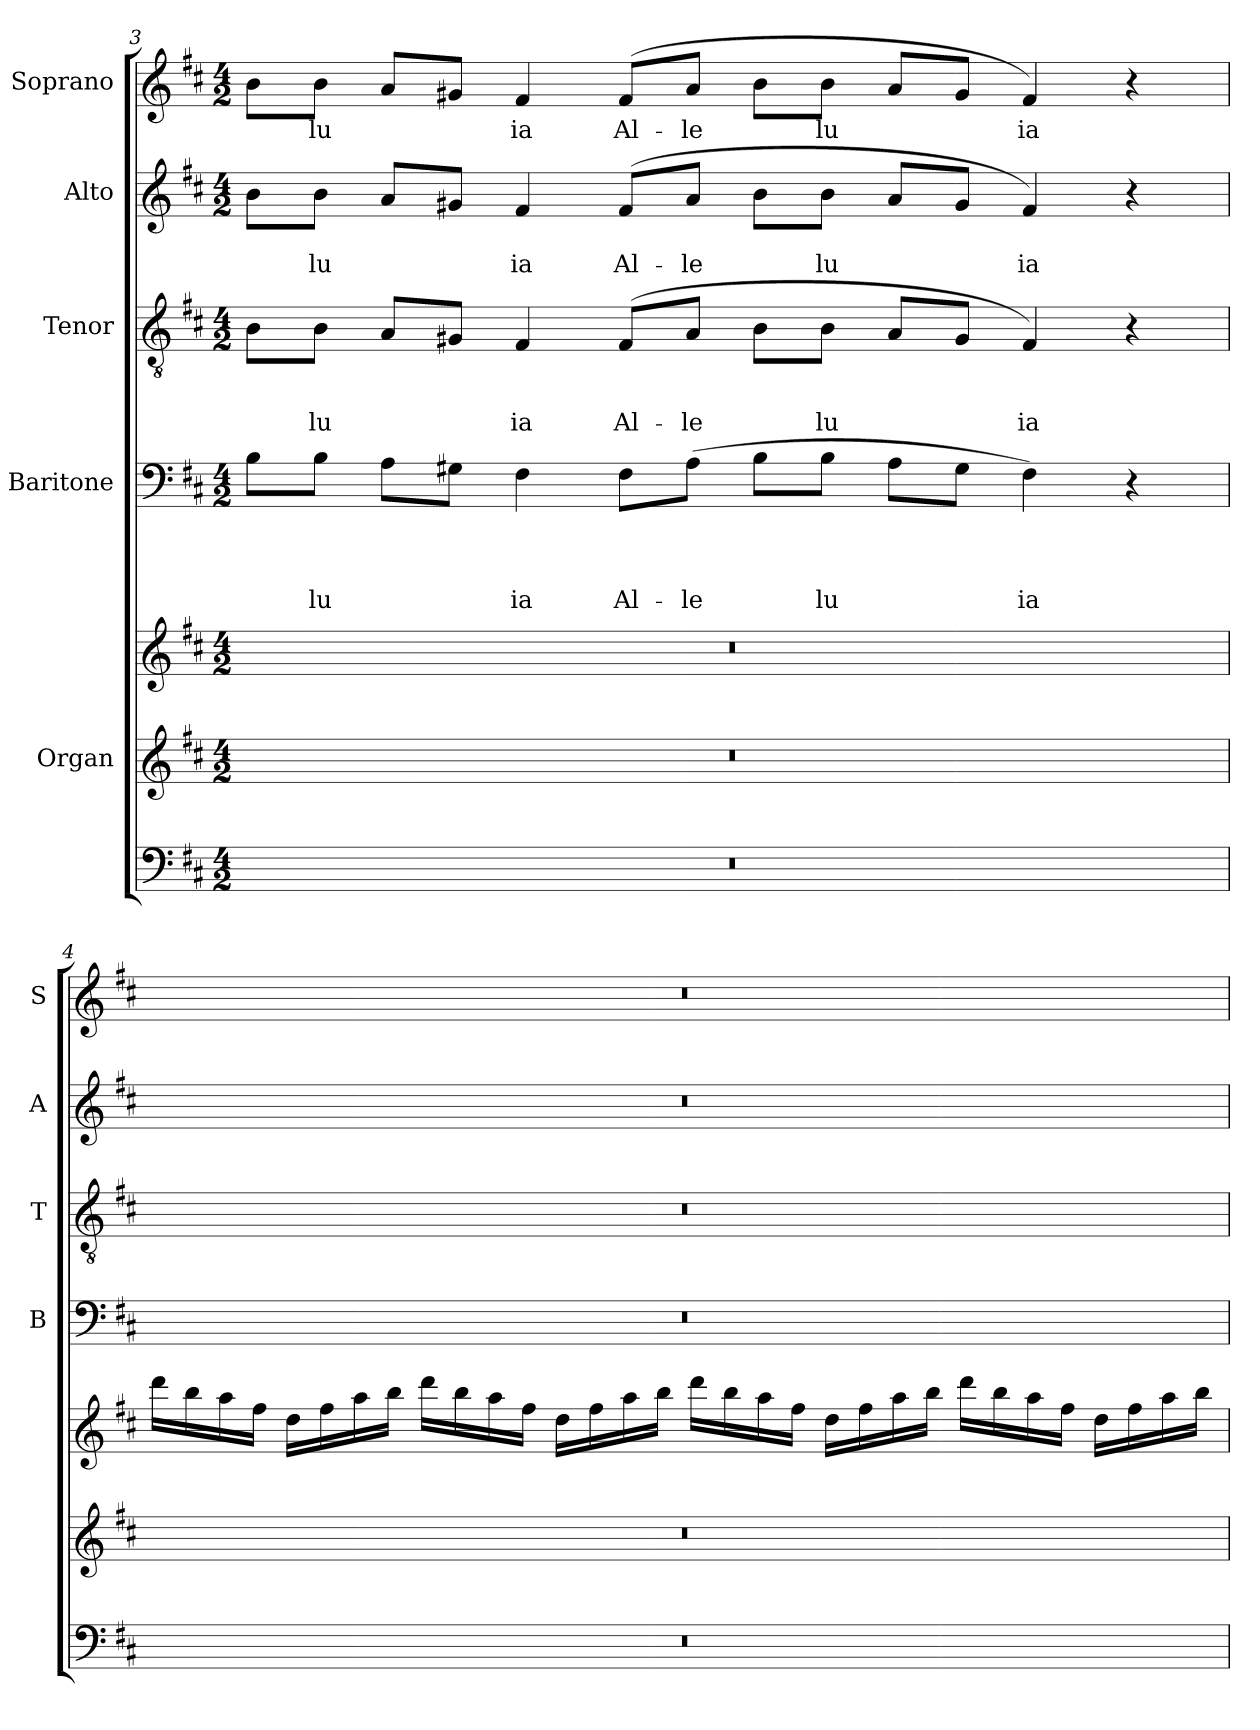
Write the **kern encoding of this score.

**kern	**kern	**kern	**kern	**text	**text	**text	**text	**kern	**text	**text	**text	**kern	**text	**text	**kern	**text
*part6	*part5	*part5	*part4	*part4	*part4	*part4	*part4	*part3	*part3	*part3	*part3	*part2	*part2	*part2	*part1	*part1
*staff7	*staff6	*staff5	*staff4	*staff4	*staff4	*staff4	*staff4	*staff3	*staff3	*staff3	*staff3	*staff2	*staff2	*staff2	*staff1	*staff1
*	*I"Organ	*	*I"Baritone	*	*	*	*	*I"Tenor	*	*	*	*I"Alto	*	*	*I"Soprano	*
*	*	*	*I'B	*	*	*	*	*I'T	*	*	*	*I'A	*	*	*I'S	*
*clefF4	*clefG2	*clefG2	*clefF4	*	*	*	*	*clefGv2	*	*	*	*clefG2	*	*	*clefG2	*
*k[f#c#]	*k[f#c#]	*k[f#c#]	*k[f#c#]	*	*	*	*	*k[f#c#]	*	*	*	*k[f#c#]	*	*	*k[f#c#]	*
*D:	*D:	*D:	*D:	*	*	*	*	*D:	*	*	*	*D:	*	*	*D:	*
*M4/2	*M4/2	*M4/2	*M4/2	*	*	*	*	*M4/2	*	*	*	*M4/2	*	*	*M4/2	*
=3	=3	=3	=3	=3	=3	=3	=3	=3	=3	=3	=3	=3	=3	=3	=3	=3
!LO:N:vis=1	!LO:N:vis=1	!LO:N:vis=1	!	!	!	!	!	!	!	!	!	!	!	!	!	!
0r	0r	0r	8B\L	.	.	.	.	8B\L	.	.	.	8b\L	.	.	8b\L	.
!	!	!	!	!	!	!	!LO:LY:b	!	!	!	!LO:LY:b	!	!	!LO:LY:b	!	!LO:LY:b
.	.	.	8B\J	.	.	.	lu	8B\J	.	.	lu	8b\J	.	lu	8b\J	lu
.	.	.	8A\L	.	.	.	.	8A/L	.	.	.	8a/L	.	.	8a/L	.
.	.	.	8G#X\J	.	.	.	.	8G#X/J	.	.	.	8g#X/J	.	.	8g#X/J	.
!	!	!	!	!	!	!	!LO:LY:b	!	!	!	!LO:LY:b	!	!	!LO:LY:b	!	!LO:LY:b
.	.	.	4F#\	.	.	.	ia	4F#/	.	.	ia	4f#/	.	ia	4f#/	ia
!	!	!	!	!	!	!	!LO:LY:b	!	!	!	!LO:LY:b	!	!	!LO:LY:b	!	!LO:LY:b
.	.	.	8F#\L	.	.	.	Al-	(>8F#/L	.	.	Al-	(>8f#/L	.	Al-	(>8f#/L	Al-
!	!	!	!	!	!	!	!LO:LY:b:rj	!	!	!	!LO:LY:b:rj	!	!	!LO:LY:b:rj	!	!LO:LY:b:rj
.	.	.	(>8A\J	.	.	.	-le	8A/J	.	.	-le	8a/J	.	-le	8a/J	-le
.	.	.	8B\L	.	.	.	.	8B\L	.	.	.	8b\L	.	.	8b\L	.
!	!	!	!	!	!	!	!LO:LY:b	!	!	!	!LO:LY:b	!	!	!LO:LY:b	!	!LO:LY:b
.	.	.	8B\J	.	.	.	lu	8B\J	.	.	lu	8b\J	.	lu	8b\J	lu
.	.	.	8A\L	.	.	.	.	8A/L	.	.	.	8a/L	.	.	8a/L	.
.	.	.	8G#\J	.	.	.	.	8G#/J	.	.	.	8g#/J	.	.	8g#/J	.
!	!	!	!	!	!	!	!LO:LY:b	!	!	!	!LO:LY:b	!	!	!LO:LY:b	!	!LO:LY:b
.	.	.	4F#\)	.	.	.	ia	4F#/)	.	.	ia	4f#/)	.	ia	4f#/)	ia
.	.	.	4r	.	.	.	.	4r	.	.	.	4r	.	.	4r	.
!!LO:LB:g=z
=4	=4	=4	=4	=4	=4	=4	=4	=4	=4	=4	=4	=4	=4	=4	=4	=4
!LO:N:vis=1	!LO:N:vis=1	!	!LO:N:vis=1	!	!	!	!	!LO:N:vis=1	!	!	!	!LO:N:vis=1	!	!	!LO:N:vis=1	!
0r	0r	16ddd\LL	0r	.	.	.	.	0r	.	.	.	0r	.	.	0r	.
.	.	16bb\	.	.	.	.	.	.	.	.	.	.	.	.	.	.
.	.	16aa\	.	.	.	.	.	.	.	.	.	.	.	.	.	.
.	.	16ff#\JJ	.	.	.	.	.	.	.	.	.	.	.	.	.	.
.	.	16dd\LL	.	.	.	.	.	.	.	.	.	.	.	.	.	.
.	.	16ff#\	.	.	.	.	.	.	.	.	.	.	.	.	.	.
.	.	16aa\	.	.	.	.	.	.	.	.	.	.	.	.	.	.
.	.	16bb\JJ	.	.	.	.	.	.	.	.	.	.	.	.	.	.
.	.	16ddd\LL	.	.	.	.	.	.	.	.	.	.	.	.	.	.
.	.	16bb\	.	.	.	.	.	.	.	.	.	.	.	.	.	.
.	.	16aa\	.	.	.	.	.	.	.	.	.	.	.	.	.	.
.	.	16ff#\JJ	.	.	.	.	.	.	.	.	.	.	.	.	.	.
.	.	16dd\LL	.	.	.	.	.	.	.	.	.	.	.	.	.	.
.	.	16ff#\	.	.	.	.	.	.	.	.	.	.	.	.	.	.
.	.	16aa\	.	.	.	.	.	.	.	.	.	.	.	.	.	.
.	.	16bb\JJ	.	.	.	.	.	.	.	.	.	.	.	.	.	.
.	.	16ddd\LL	.	.	.	.	.	.	.	.	.	.	.	.	.	.
.	.	16bb\	.	.	.	.	.	.	.	.	.	.	.	.	.	.
.	.	16aa\	.	.	.	.	.	.	.	.	.	.	.	.	.	.
.	.	16ff#\JJ	.	.	.	.	.	.	.	.	.	.	.	.	.	.
.	.	16dd\LL	.	.	.	.	.	.	.	.	.	.	.	.	.	.
.	.	16ff#\	.	.	.	.	.	.	.	.	.	.	.	.	.	.
.	.	16aa\	.	.	.	.	.	.	.	.	.	.	.	.	.	.
.	.	16bb\JJ	.	.	.	.	.	.	.	.	.	.	.	.	.	.
.	.	16ddd\LL	.	.	.	.	.	.	.	.	.	.	.	.	.	.
.	.	16bb\	.	.	.	.	.	.	.	.	.	.	.	.	.	.
.	.	16aa\	.	.	.	.	.	.	.	.	.	.	.	.	.	.
.	.	16ff#\JJ	.	.	.	.	.	.	.	.	.	.	.	.	.	.
.	.	16dd\LL	.	.	.	.	.	.	.	.	.	.	.	.	.	.
.	.	16ff#\	.	.	.	.	.	.	.	.	.	.	.	.	.	.
.	.	16aa\	.	.	.	.	.	.	.	.	.	.	.	.	.	.
.	.	16bb\JJ	.	.	.	.	.	.	.	.	.	.	.	.	.	.
=	=	=	=	=	=	=	=	=	=	=	=	=	=	=	=	=
*-	*-	*-	*-	*-	*-	*-	*-	*-	*-	*-	*-	*-	*-	*-	*-	*-
